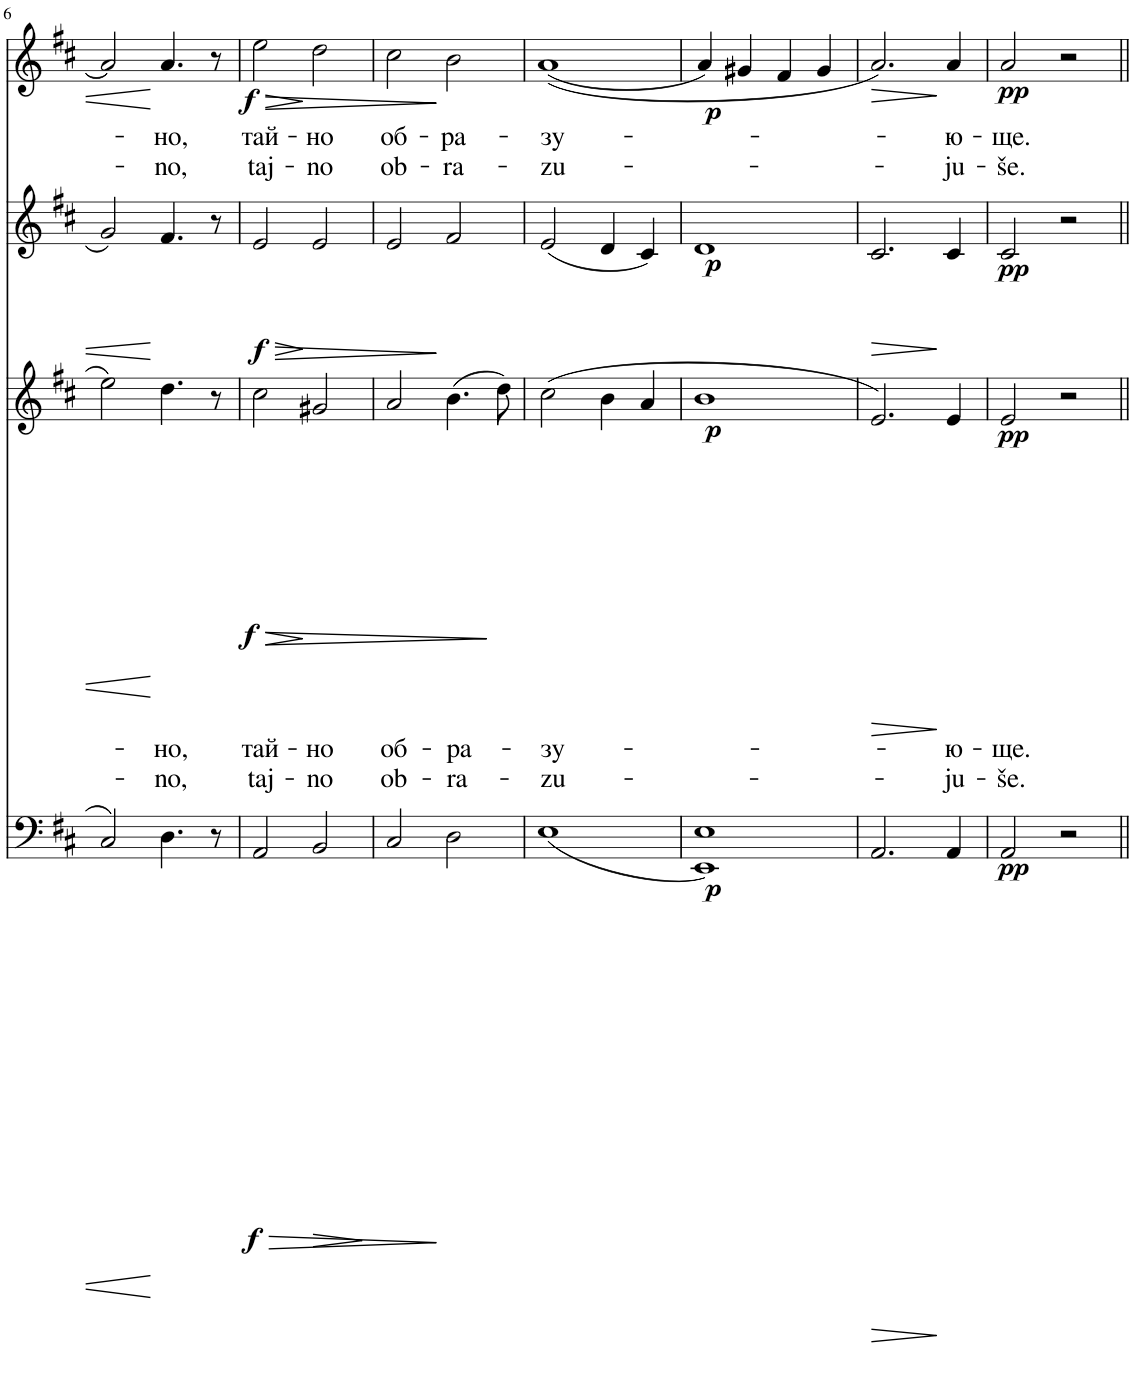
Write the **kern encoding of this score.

**kern	**dynam	**kern	**text	**text	**dynam	**kern	**dynam	**kern	**text	**text	**dynam
*part4	*part4	*part3	*part3	*part3	*part3	*part2	*part2	*part1	*part1	*part1	*part1
*staff4	*staff4	*staff3	*staff3	*staff3	*staff3	*staff2	*staff2	*staff1	*staff1	*staff1	*staff1
*I"Piano	*	*I"Piano	*	*	*	*I"Piano	*	*I"Piano	*	*	*
*I'Pno	*	*I'Pno	*	*	*	*I'Pno	*	*I'Pno	*	*	*
!!LO:PB:g=z
*clefF4	*	*clefG2	*	*	*	*clefG2	*	*clefG2	*	*	*
*k[f#c#]	*	*k[f#c#]	*	*	*	*k[f#c#]	*	*k[f#c#]	*	*	*
*M4/4	*	*M4/4	*	*	*	*M4/4	*	*M4/4	*	*	*
*met(c)	*	*met(c)	*	*	*	*met(c)	*	*met(c)	*	*	*
=6	=6	=6	=6	=6	=6	=6	=6	=6	=6	=6	=6
2C#/	.	2ee\	.	.	.	2g/	.	2a/]	.	.	.
!	!	!	!LO:LY:b	!LO:LY:b	!	!	!	!	!LO:LY:b	!LO:LY:b	!
4.D\	.	4.dd\	-но,	-no,	.	4.f#/	.	4.a/	-но,	-no,	.
8r	.	8r	.	.	.	8r	.	8r	.	.	.
=7	=7	=7	=7	=7	=7	=7	=7	=7	=7	=7	=7
!	!LO:HP:b	!	!LO:LY:b	!LO:LY:b	!LO:HP:b	!	!LO:HP:b	!	!LO:LY:b	!LO:LY:b	!LO:HP:b
!	!LO:DY:n=1:b	!	!	!	!LO:DY:n=1:b	!	!LO:DY:n=1:b	!	!	!	!LO:DY:n=1:b
2AA/	> f	2cc#\	тай-	taj-	> f	2e/	> f	2ee\	тай-	taj-	> f
!	!LO:HP:b	!	!LO:LY:b	!LO:LY:b	!LO:HP:b	!	!LO:HP:b	!	!LO:LY:b	!LO:LY:b	!LO:HP:n=1:b
2BB/	>	2g#X/	-но	-no	>	2e/	>	2dd\	-но	-no	] >
.	]	.	.	.	.	.	.	.	.	.	.
=8	=8	=8	=8	=8	=8	=8	=8	=8	=8	=8	=8
!	!	!	!LO:LY:b	!LO:LY:b	!	!	!	!	!LO:LY:b	!LO:LY:b	!
2C#/	.	2a/	об-	ob-	.	2e/	.	2cc#\	об-	ob-	.
!	!	!	!LO:LY:b	!LO:LY:b	!	!	!	!	!LO:LY:b	!LO:LY:b	!
2D\	.	(4.b\	-ра-	-ra-	.	2f#/	]	2b\	-ра-	-ra-	]
.	.	8dd\)	.	.	]	.	.	.	.	.	.
=9	=9	=9	=9	=9	=9	=9	=9	=9	=9	=9	=9
!	!	!	!LO:LY:b	!LO:LY:b	!	!	!	!	!LO:LY:b	!LO:LY:b	!
(1E	.	(2cc#\	-зу-	-zu-	.	(2e/	.	((1a	-зу-	-zu-	.
.	.	4b\	.	.	.	4d/	.	.	.	.	.
.	.	4a/	.	.	.	4c#/)	.	.	.	.	.
=10	=10	=10	=10	=10	=10	=10	=10	=10	=10	=10	=10
!	!LO:DY:b	!	!	!	!LO:DY:b	!	!LO:DY:b	!	!	!	!LO:DY:b
1EE 1E)	p	1b	.	.	p	1d	p	4a/)	.	.	p
.	.	.	.	.	.	.	.	4g#X/	.	.	.
.	.	.	.	.	.	.	.	4f#/	.	.	.
.	.	.	.	.	.	.	.	4g#/	.	.	.
=11	=11	=11	=11	=11	=11	=11	=11	=11	=11	=11	=11
!	!	!	!	!	!	!	!	!	!	!	!LO:HP:b
2.AA/	.	2.e/)	.	.	.	2.c#/	.	2.a/)	.	.	>
!	!	!	!LO:LY:b	!LO:LY:b	!	!	!	!	!LO:LY:b	!LO:LY:b	!
4AA/	]	4e/	-ю-	-ju-	]	4c#/	]	4a/	-ю-	-ju-	]
=12	=12	=12	=12	=12	=12	=12	=12	=12	=12	=12	=12
!	!LO:DY:b	!	!LO:LY:b	!LO:LY:b	!LO:DY:b	!	!LO:DY:b	!	!LO:LY:b	!LO:LY:b	!LO:DY:b
2AA/	pp	2e/	-ще.	-še.	pp	2c#/	pp	2a/	-ще.	-še.	pp
2r	.	2r	.	.	.	2r	.	2r	.	.	.
=||	=||	=||	=||	=||	=||	=||	=||	=||	=||	=||	=||
*-	*-	*-	*-	*-	*-	*-	*-	*-	*-	*-	*-
